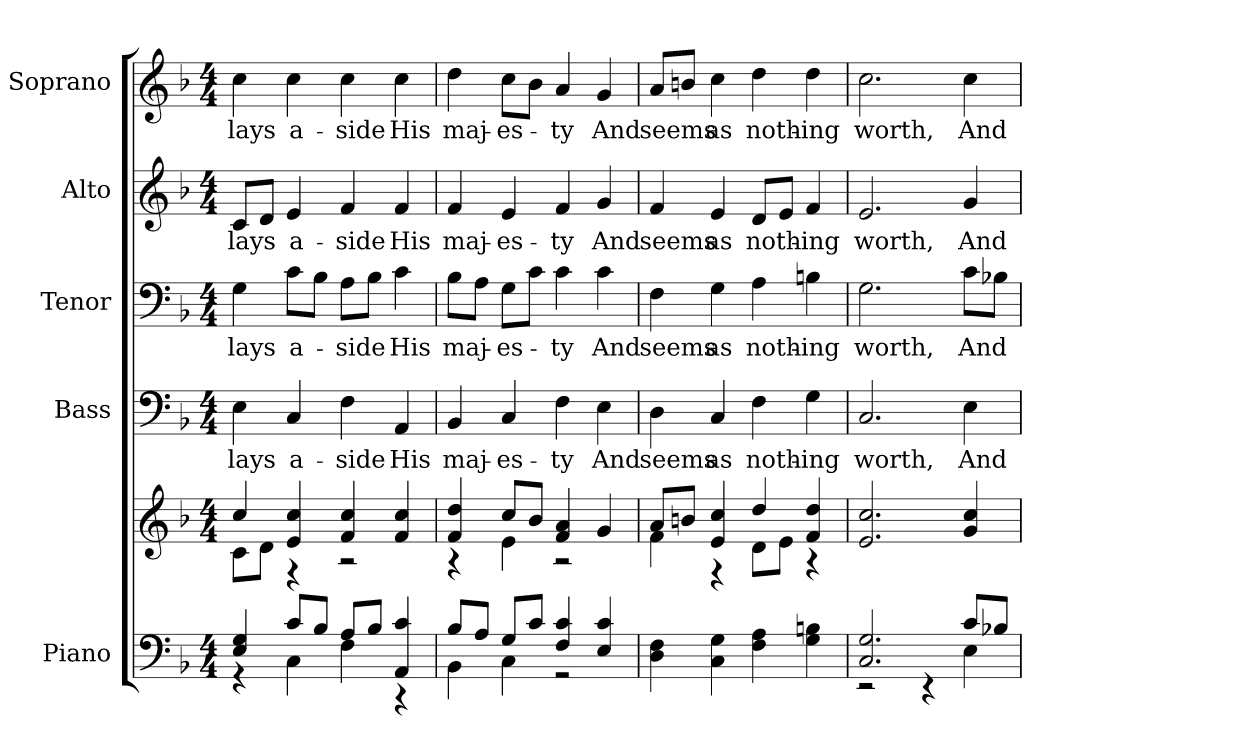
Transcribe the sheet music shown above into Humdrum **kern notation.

**kern	**kern	**kern	**text	**kern	**text	**kern	**text	**kern	**text
*part5	*part5	*part4	*part4	*part3	*part3	*part2	*part2	*part1	*part1
*staff6	*staff5	*staff4	*staff4	*staff3	*staff3	*staff2	*staff2	*staff1	*staff1
*I"Piano	*	*I"Bass	*	*I"Tenor	*	*I"Alto	*	*I"Soprano	*
*I'Pno.	*	*I'B.	*	*I'T.	*	*I'A.	*	*I'S.	*
*clefF4	*clefG2	*clefF4	*	*clefF4	*	*clefG2	*	*clefG2	*
*k[b-]	*k[b-]	*k[b-]	*	*k[b-]	*	*k[b-]	*	*k[b-]	*
*F:	*F:	*F:	*	*F:	*	*F:	*	*F:	*
*M4/4	*M4/4	*M4/4	*	*M4/4	*	*M4/4	*	*M4/4	*
=1	=1	=1	=1	=1	=1	=1	=1	=1	=1
*^	*^	*	*	*	*	*	*	*	*
!	!	!	!	!	!LO:LY:b:color=#000000	!	!	!	!	!	!
!	!	!	!	!	!	!	!LO:LY:b:color=#000000	!	!	!	!
!	!	!	!	!	!	!	!	!	!LO:LY:b:color=#000000	!	!
!	!	!	!	!	!	!	!	!	!	!	!LO:LY:b:color=#000000
4Ei/ 4Gi	4r	4cci/	8ci\L	4Ei\	lays	4Gi\	lays	8ci/L	lays	4cci\	lays
.	.	.	8di\J	.	.	.	.	8di/J	.	.	.
!	!	!	!	!	!LO:LY:b:color=#000000	!	!	!	!	!	!
!	!	!	!	!	!	!	!LO:LY:b:color=#000000	!	!	!	!
!	!	!	!	!	!	!	!	!	!LO:LY:b:color=#000000	!	!
!	!	!	!	!	!	!	!	!	!	!	!LO:LY:b:color=#000000
8ci/L	4Ci\	4ei/ 4cci	4r	4Ci/	a-	8ci\L	a-	4ei/	a-	4cci\	a-
8B-i/J	.	.	.	.	.	8B-i\J	.	.	.	.	.
!	!	!	!	!	!LO:LY:b:color=#000000	!	!	!	!	!	!
!	!	!	!	!	!	!	!LO:LY:b:color=#000000	!	!	!	!
!	!	!	!	!	!	!	!	!	!LO:LY:b:color=#000000	!	!
!	!	!	!	!	!	!	!	!	!	!	!LO:LY:b:color=#000000
8Ai/L	4Fi\	4fi/ 4cci	2r	4Fi\	-side	8Ai\L	-side	4fi/	-side	4cci\	-side
8B-i/J	.	.	.	.	.	8B-i\J	.	.	.	.	.
!	!	!	!	!	!LO:LY:b:color=#000000	!	!	!	!	!	!
!	!	!	!	!	!	!	!LO:LY:b:color=#000000	!	!	!	!
!	!	!	!	!	!	!	!	!	!LO:LY:b:color=#000000	!	!
!	!	!	!	!	!	!	!	!	!	!	!LO:LY:b:color=#000000
4AAi/ 4ci	4r	4fi/ 4cci	.	4AAi/	His	4ci\	His	4fi/	His	4cci\	His
=2	=2	=2	=2	=2	=2	=2	=2	=2	=2	=2	=2
!	!	!	!	!	!LO:LY:b:color=#000000	!	!	!	!	!	!
!	!	!	!	!	!	!	!LO:LY:b:color=#000000	!	!	!	!
!	!	!	!	!	!	!	!	!	!LO:LY:b:color=#000000	!	!
!	!	!	!	!	!	!	!	!	!	!	!LO:LY:b:color=#000000
8B-i/L	4BB-i\	4fi/ 4ddi	4r	4BB-i/	maj-	8B-i\L	maj-	4fi/	maj-	4ddi\	maj-
8Ai/J	.	.	.	.	.	8Ai\J	.	.	.	.	.
!	!	!	!	!	!LO:LY:b:color=#000000	!	!	!	!	!	!
!	!	!	!	!	!	!	!LO:LY:b:color=#000000	!	!	!	!
!	!	!	!	!	!	!	!	!	!LO:LY:b:color=#000000	!	!
!	!	!	!	!	!	!	!	!	!	!	!LO:LY:b:color=#000000
8Gi/L	4Ci\	8cci/L	4ei\	4Ci/	-es-	8Gi\L	-es-	4ei/	-es-	8cci\L	-es-
8ci/J	.	8b-i/J	.	.	.	8ci\J	.	.	.	8b-i\J	.
!	!	!	!	!	!LO:LY:b:color=#000000	!	!	!	!	!	!
!	!	!	!	!	!	!	!LO:LY:b:color=#000000	!	!	!	!
!	!	!	!	!	!	!	!	!	!LO:LY:b:color=#000000	!	!
!	!	!	!	!	!	!	!	!	!	!	!LO:LY:b:color=#000000
4Fi/ 4ci	2r	4fi/ 4ai	2r	4Fi\	-ty	4ci\	-ty	4fi/	-ty	4ai/	-ty
!	!	!	!	!	!LO:LY:b:color=#000000	!	!	!	!	!	!
!	!	!	!	!	!	!	!LO:LY:b:color=#000000	!	!	!	!
!	!	!	!	!	!	!	!	!	!LO:LY:b:color=#000000	!	!
!	!	!	!	!	!	!	!	!	!	!	!LO:LY:b:color=#000000
4Ei/ 4ci	.	4gi/	.	4Ei\	And	4ci\	And	4gi/	And	4gi/	And
*v	*v	*	*	*	*	*	*	*	*	*	*
!!LO:PB:g=z
=3	=3	=3	=3	=3	=3	=3	=3	=3	=3	=3
!	!	!	!	!LO:LY:b:color=#000000	!	!	!	!	!	!
!	!	!	!	!	!	!LO:LY:b:color=#000000	!	!	!	!
!	!	!	!	!	!	!	!	!LO:LY:b:color=#000000	!	!
!	!	!	!	!	!	!	!	!	!	!LO:LY:b:color=#000000
4Di\ 4Fi	8ai/L	4fi\	4Di\	seems	4Fi\	seems	4fi/	seems	8ai/L	seems
.	8bni/J	.	.	.	.	.	.	.	8bni/J	.
!	!	!	!	!LO:LY:b:color=#000000	!	!	!	!	!	!
!	!	!	!	!	!	!LO:LY:b:color=#000000	!	!	!	!
!	!	!	!	!	!	!	!	!LO:LY:b:color=#000000	!	!
!	!	!	!	!	!	!	!	!	!	!LO:LY:b:color=#000000
4Ci\ 4Gi	4ei/ 4cci	4r	4Ci/	as	4Gi\	as	4ei/	as	4cci\	as
!	!	!	!	!LO:LY:b:color=#000000	!	!	!	!	!	!
!	!	!	!	!	!	!LO:LY:b:color=#000000	!	!	!	!
!	!	!	!	!	!	!	!	!LO:LY:b:color=#000000	!	!
!	!	!	!	!	!	!	!	!	!	!LO:LY:b:color=#000000
4Fi\ 4Ai	4ddi/	8di\L	4Fi\	noth-	4Ai\	noth-	8di/L	noth-	4ddi\	noth-
.	.	8ei\J	.	.	.	.	8ei/J	.	.	.
!	!	!	!	!LO:LY:b:color=#000000	!	!	!	!	!	!
!	!	!	!	!	!	!LO:LY:b:color=#000000	!	!	!	!
!	!	!	!	!	!	!	!	!LO:LY:b:color=#000000	!	!
!	!	!	!	!	!	!	!	!	!	!LO:LY:b:color=#000000
4Gi\ 4Bni	4fi/ 4ddi	4r	4Gi\	-ing	4Bni\	-ing	4fi/	-ing	4ddi\	-ing
*	*v	*v	*	*	*	*	*	*	*	*
=4	=4	=4	=4	=4	=4	=4	=4	=4	=4
*^	*	*	*	*	*	*	*	*	*
*	*	*^	*	*	*	*	*	*	*	*
!	!	!	!	!	!LO:LY:b:color=#000000	!	!	!	!	!	!
*	*	*v	*v	*	*	*	*	*	*	*	*
*	*	*^	*	*	*	*	*	*	*	*
!	!	!	!	!	!	!	!LO:LY:b:color=#000000	!	!	!	!
*	*	*v	*v	*	*	*	*	*	*	*	*
*	*	*^	*	*	*	*	*	*	*	*
!	!	!	!	!	!	!	!	!	!LO:LY:b:color=#000000	!	!
*	*	*v	*v	*	*	*	*	*	*	*	*
*	*	*^	*	*	*	*	*	*	*	*
!	!	!	!	!	!	!	!	!	!	!	!LO:LY:b:color=#000000
*	*	*v	*v	*	*	*	*	*	*	*	*
2.Ci/ 2.Gi	2r	2.ei/ 2.cci	2.Ci/	worth,	2.Gi\	worth,	2.ei/	worth,	2.cci\	worth,
.	4r	.	.	.	.	.	.	.	.	.
!	!	!	!	!LO:LY:b:color=#000000	!	!	!	!	!	!
!	!	!	!	!	!	!LO:LY:b:color=#000000	!	!	!	!
!	!	!	!	!	!	!	!	!LO:LY:b:color=#000000	!	!
!	!	!	!	!	!	!	!	!	!	!LO:LY:b:color=#000000
8ci/L	4Ei\	4gi/ 4cci	4Ei\	And	8ci\L	And	4gi/	And	4cci\	And
8B-Xi/J	.	.	.	.	8B-Xi\J	.	.	.	.	.
*v	*v	*	*	*	*	*	*	*	*	*
=	=	=	=	=	=	=	=	=	=
*-	*-	*-	*-	*-	*-	*-	*-	*-	*-
